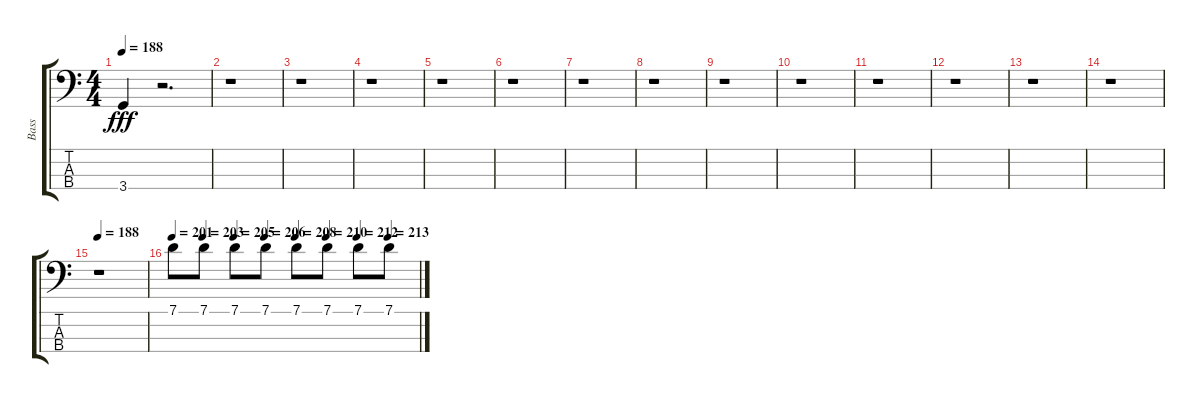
\track ("Bass" "Bass") {instrument electricbassfinger}
\staff {score tabs}
\tuning (G2 D2 A1 E1) {hide}
\ts (4 4)
\tempo 188
\clef f4
\ks c
3.4.4{dy fff instrument electricbassfinger} r.2{d} |
r.1 |
r.1 |
r.1 |
r.1 |
r.1 |
r.1 |
r.1 |
r.1 |
r.1 |
r.1 |
r.1 |
r.1 |
r.1 |
\tempo 188
r.1 |
\tempo 201
\tempo (203 0.125)
\tempo (205 0.25)
\tempo (206 0.375)
\tempo (208 0.5)
\tempo (210 0.625)
\tempo (212 0.75)
\tempo (213 0.875)
7.1.8 7.1.8 7.1.8 7.1.8 7.1.8 7.1.8 7.1.8 7.1.8
